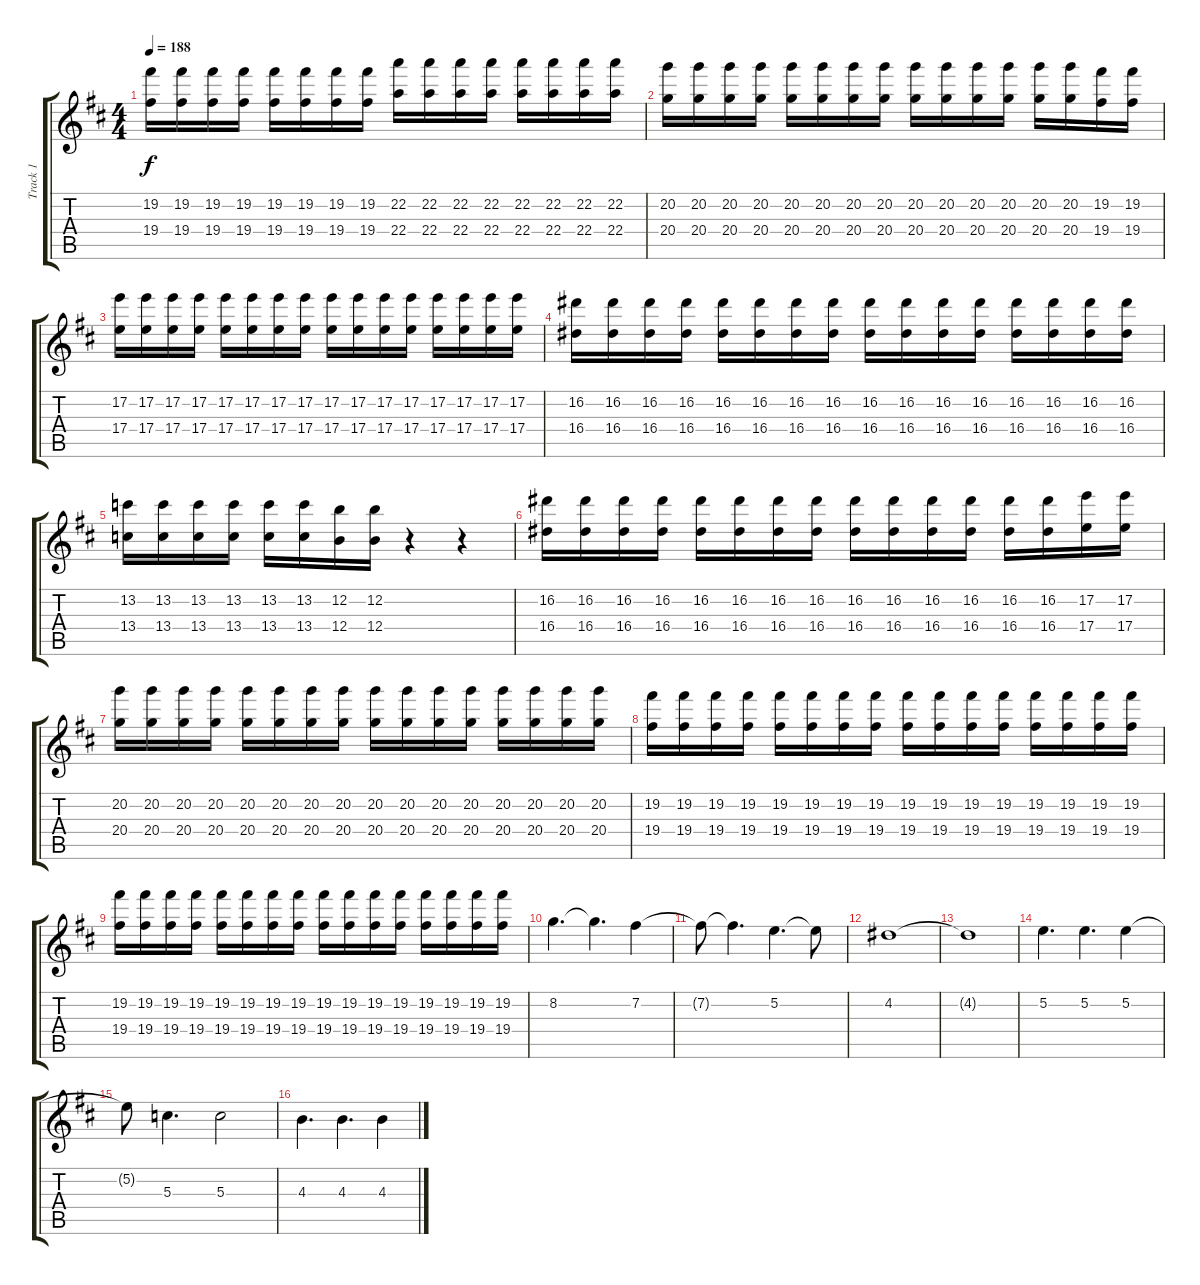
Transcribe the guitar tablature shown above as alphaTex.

\track ("Track 1" "Track 1") {instrument overdrivenguitar}
\staff {score tabs}
\tuning (E4 B3 G3 B2 Gb2 B1) {hide}
\ts (4 4)
\tempo 188
\clef g2
\ks bminor
(19.2 19.4).16{dy f} (19.2 19.4).16 (19.2 19.4).16 (19.2 19.4).16 (19.2 19.4).16 (19.2 19.4).16 (19.2 19.4).16 (19.2 19.4).16 (22.2 22.4).16 (22.2 22.4).16 (22.2 22.4).16 (22.2 22.4).16 (22.2 22.4).16 (22.2 22.4).16 (22.2 22.4).16 (22.2 22.4).16 |
(20.2 20.4).16 (20.2 20.4).16 (20.2 20.4).16 (20.2 20.4).16 (20.2 20.4).16 (20.2 20.4).16 (20.2 20.4).16 (20.2 20.4).16 (20.2 20.4).16 (20.2 20.4).16 (20.2 20.4).16 (20.2 20.4).16 (20.2 20.4).16 (20.2 20.4).16 (19.2 19.4).16 (19.2 19.4).16 |
(17.2 17.4).16 (17.2 17.4).16 (17.2 17.4).16 (17.2 17.4).16 (17.2 17.4).16 (17.2 17.4).16 (17.2 17.4).16 (17.2 17.4).16 (17.2 17.4).16 (17.2 17.4).16 (17.2 17.4).16 (17.2 17.4).16 (17.2 17.4).16 (17.2 17.4).16 (17.2 17.4).16 (17.2 17.4).16 |
(16.2 16.4).16 (16.2 16.4).16 (16.2 16.4).16 (16.2 16.4).16 (16.2 16.4).16 (16.2 16.4).16 (16.2 16.4).16 (16.2 16.4).16 (16.2 16.4).16 (16.2 16.4).16 (16.2 16.4).16 (16.2 16.4).16 (16.2 16.4).16 (16.2 16.4).16 (16.2 16.4).16 (16.2 16.4).16 |
(13.2 13.4).16 (13.2 13.4).16 (13.2 13.4).16 (13.2 13.4).16 (13.2 13.4).16 (13.2 13.4).16 (12.2 12.4).16 (12.2 12.4).16 r.4 r.4 |
(16.2 16.4).16 (16.2 16.4).16 (16.2 16.4).16 (16.2 16.4).16 (16.2 16.4).16 (16.2 16.4).16 (16.2 16.4).16 (16.2 16.4).16 (16.2 16.4).16 (16.2 16.4).16 (16.2 16.4).16 (16.2 16.4).16 (16.2 16.4).16 (16.2 16.4).16 (17.2 17.4).16 (17.2 17.4).16 |
(20.2 20.4).16 (20.2 20.4).16 (20.2 20.4).16 (20.2 20.4).16 (20.2 20.4).16 (20.2 20.4).16 (20.2 20.4).16 (20.2 20.4).16 (20.2 20.4).16 (20.2 20.4).16 (20.2 20.4).16 (20.2 20.4).16 (20.2 20.4).16 (20.2 20.4).16 (20.2 20.4).16 (20.2 20.4).16 |
(19.2 19.4).16 (19.2 19.4).16 (19.2 19.4).16 (19.2 19.4).16 (19.2 19.4).16 (19.2 19.4).16 (19.2 19.4).16 (19.2 19.4).16 (19.2 19.4).16 (19.2 19.4).16 (19.2 19.4).16 (19.2 19.4).16 (19.2 19.4).16 (19.2 19.4).16 (19.2 19.4).16 (19.2 19.4).16 |
(19.2 19.4).16 (19.2 19.4).16 (19.2 19.4).16 (19.2 19.4).16 (19.2 19.4).16 (19.2 19.4).16 (19.2 19.4).16 (19.2 19.4).16 (19.2 19.4).16 (19.2 19.4).16 (19.2 19.4).16 (19.2 19.4).16 (19.2 19.4).16 (19.2 19.4).16 (19.2 19.4).16 (19.2 19.4).16 |
8.2.4{d} 8.2{t}.4{d} 7.2.4 |
7.2{t}.8 7.2{t}.4{d} 5.2.4{d} 5.2{t}.8 |
4.2.1 |
4.2{t}.1 |
5.2.4{d} 5.2.4{d} 5.2.4 |
5.2{t}.8 5.3.4{d} 5.3.2 |
4.3.4{d} 4.3.4{d} 4.3.4
